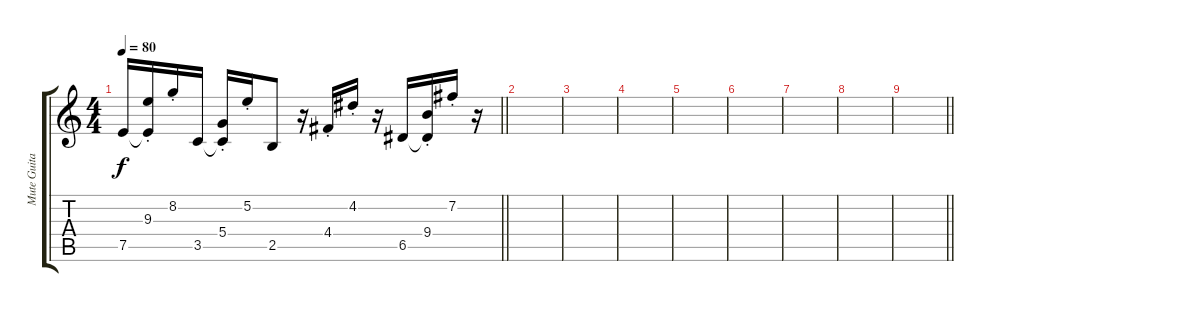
\track ("Mute Guitar" "Mute Guita") {instrument acousticguitarsteel}
\staff {score tabs}
\tuning (E4 B3 G3 D3 A2 E2) {hide}
\ts (4 4)
\tempo 80
\clef g2
\barLineRight lightlight
\ks c
7.5.16{dy f} (9.3{st} 7.5{t}).16 8.2{st}.16 3.5.16 (5.4{st} 3.5{t}).16 5.2{st}.16 2.5.8 r.16 4.4{st}.16 4.2{st}.16 r.16 6.5.16 (9.4{st} 6.5{t}).16 7.2{st}.16 r.16 |
|
|
|
|
|
|
|
\barLineRight lightlight
